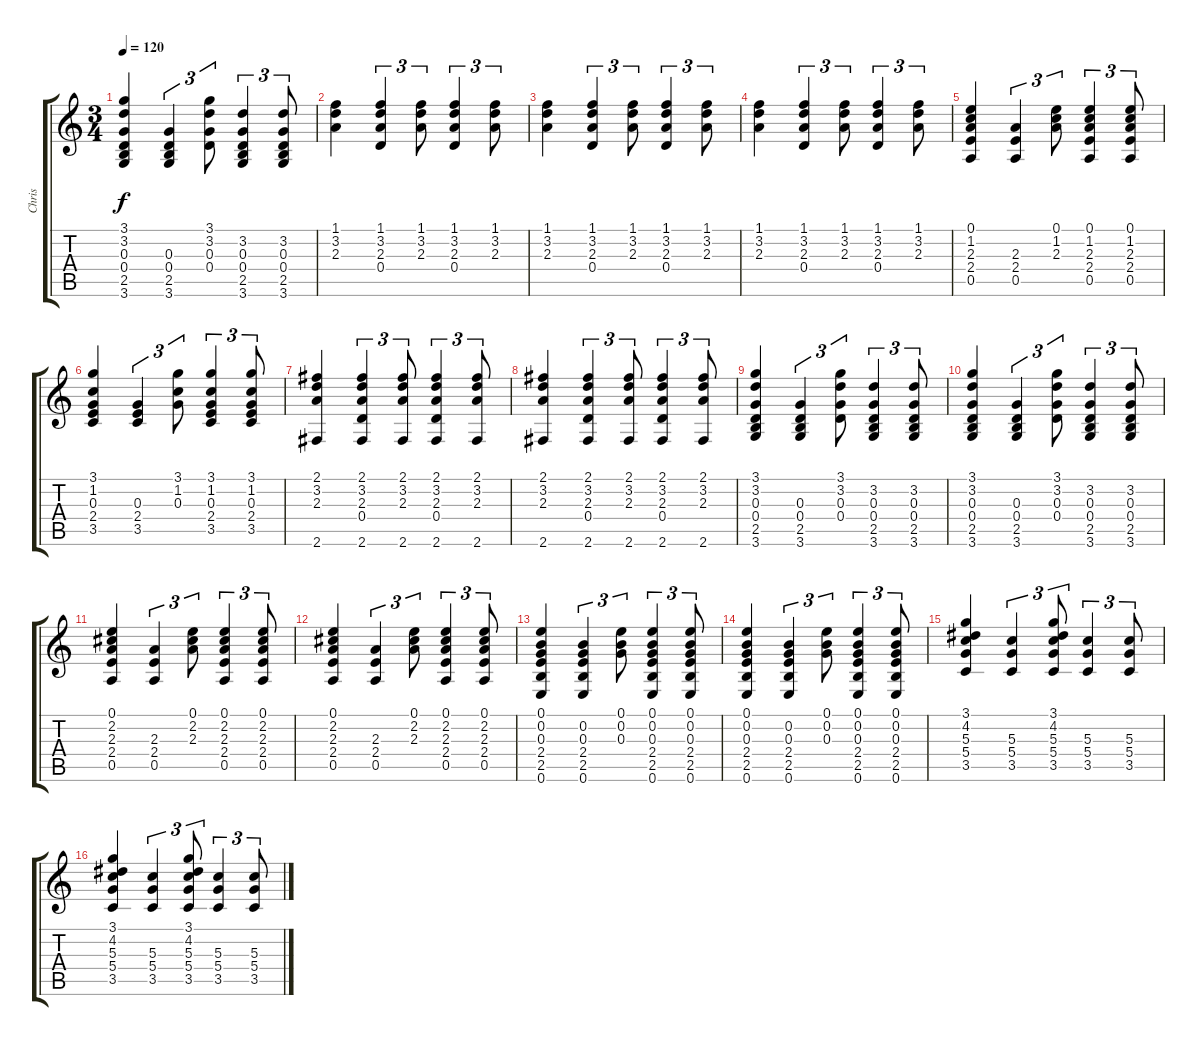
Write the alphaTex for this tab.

\track ("Chris" "Chris") {instrument acousticguitarsteel}
\staff {score tabs}
\tuning (E4 B3 G3 D3 A2 E2) {hide}
\ts (3 4)
\tempo 120
\clef g2
\ks c
(3.1 3.2 0.3 0.4 2.5 3.6).4{dy f} (0.3 0.4 2.5 3.6).4{tu (3 2)} (3.1 3.2 0.3 0.4).8{tu (3 2)} (3.2 0.3 0.4 2.5 3.6).4{tu (3 2)} (3.2 0.3 0.4 2.5 3.6).8{tu (3 2)} |
(1.1 3.2 2.3).4 (1.1 3.2 2.3 0.4).4{tu (3 2)} (1.1 3.2 2.3).8{tu (3 2)} (1.1 3.2 2.3 0.4).4{tu (3 2)} (1.1 3.2 2.3).8{tu (3 2)} |
(1.1 3.2 2.3).4 (1.1 3.2 2.3 0.4).4{tu (3 2)} (1.1 3.2 2.3).8{tu (3 2)} (1.1 3.2 2.3 0.4).4{tu (3 2)} (1.1 3.2 2.3).8{tu (3 2)} |
(1.1 3.2 2.3).4 (1.1 3.2 2.3 0.4).4{tu (3 2)} (1.1 3.2 2.3).8{tu (3 2)} (1.1 3.2 2.3 0.4).4{tu (3 2)} (1.1 3.2 2.3).8{tu (3 2)} |
(0.1 1.2 2.3 2.4 0.5).4 (2.3 2.4 0.5).4{tu (3 2)} (0.1 1.2 2.3).8{tu (3 2)} (0.1 1.2 2.3 2.4 0.5).4{tu (3 2)} (0.1 1.2 2.3 2.4 0.5).8{tu (3 2)} |
(3.1 1.2 0.3 2.4 3.5).4 (0.3 2.4 3.5).4{tu (3 2)} (3.1 1.2 0.3).8{tu (3 2)} (3.1 1.2 0.3 2.4 3.5).4{tu (3 2)} (3.1 1.2 0.3 2.4 3.5).8{tu (3 2)} |
(2.1 3.2 2.3 2.6).4 (2.1 3.2 2.3 0.4 2.6).4{tu (3 2)} (2.1 3.2 2.3 2.6).8{tu (3 2)} (2.1 3.2 2.3 0.4 2.6).4{tu (3 2)} (2.1 3.2 2.3 2.6).8{tu (3 2)} |
(2.1 3.2 2.3 2.6).4 (2.1 3.2 2.3 0.4 2.6).4{tu (3 2)} (2.1 3.2 2.3 2.6).8{tu (3 2)} (2.1 3.2 2.3 0.4 2.6).4{tu (3 2)} (2.1 3.2 2.3 2.6).8{tu (3 2)} |
(3.1 3.2 0.3 0.4 2.5 3.6).4 (0.3 0.4 2.5 3.6).4{tu (3 2)} (3.1 3.2 0.3 0.4).8{tu (3 2)} (3.2 0.3 0.4 2.5 3.6).4{tu (3 2)} (3.2 0.3 0.4 2.5 3.6).8{tu (3 2)} |
(3.1 3.2 0.3 0.4 2.5 3.6).4 (0.3 0.4 2.5 3.6).4{tu (3 2)} (3.1 3.2 0.3 0.4).8{tu (3 2)} (3.2 0.3 0.4 2.5 3.6).4{tu (3 2)} (3.2 0.3 0.4 2.5 3.6).8{tu (3 2)} |
(0.1 2.2 2.3 2.4 0.5).4 (2.3 2.4 0.5).4{tu (3 2)} (0.1 2.2 2.3).8{tu (3 2)} (0.1 2.2 2.3 2.4 0.5).4{tu (3 2)} (0.1 2.2 2.3 2.4 0.5).8{tu (3 2)} |
(0.1 2.2 2.3 2.4 0.5).4 (2.3 2.4 0.5).4{tu (3 2)} (0.1 2.2 2.3).8{tu (3 2)} (0.1 2.2 2.3 2.4 0.5).4{tu (3 2)} (0.1 2.2 2.3 2.4 0.5).8{tu (3 2)} |
(0.1 0.2 0.3 2.4 2.5 0.6).4 (0.2 0.3 2.4 2.5 0.6).4{tu (3 2)} (0.1 0.2 0.3).8{tu (3 2)} (0.1 0.2 0.3 2.4 2.5 0.6).4{tu (3 2)} (0.1 0.2 0.3 2.4 2.5 0.6).8{tu (3 2)} |
(0.1 0.2 0.3 2.4 2.5 0.6).4 (0.2 0.3 2.4 2.5 0.6).4{tu (3 2)} (0.1 0.2 0.3).8{tu (3 2)} (0.1 0.2 0.3 2.4 2.5 0.6).4{tu (3 2)} (0.1 0.2 0.3 2.4 2.5 0.6).8{tu (3 2)} |
(3.1 4.2 5.3 5.4 3.5).4 (5.3 5.4 3.5).4{tu (3 2)} (3.1 4.2 5.3 5.4 3.5).8{tu (3 2)} (5.3 5.4 3.5).4{tu (3 2)} (5.3 5.4 3.5).8{tu (3 2)} |
(3.1 4.2 5.3 5.4 3.5).4 (5.3 5.4 3.5).4{tu (3 2)} (3.1 4.2 5.3 5.4 3.5).8{tu (3 2)} (5.3 5.4 3.5).4{tu (3 2)} (5.3 5.4 3.5).8{tu (3 2)}
